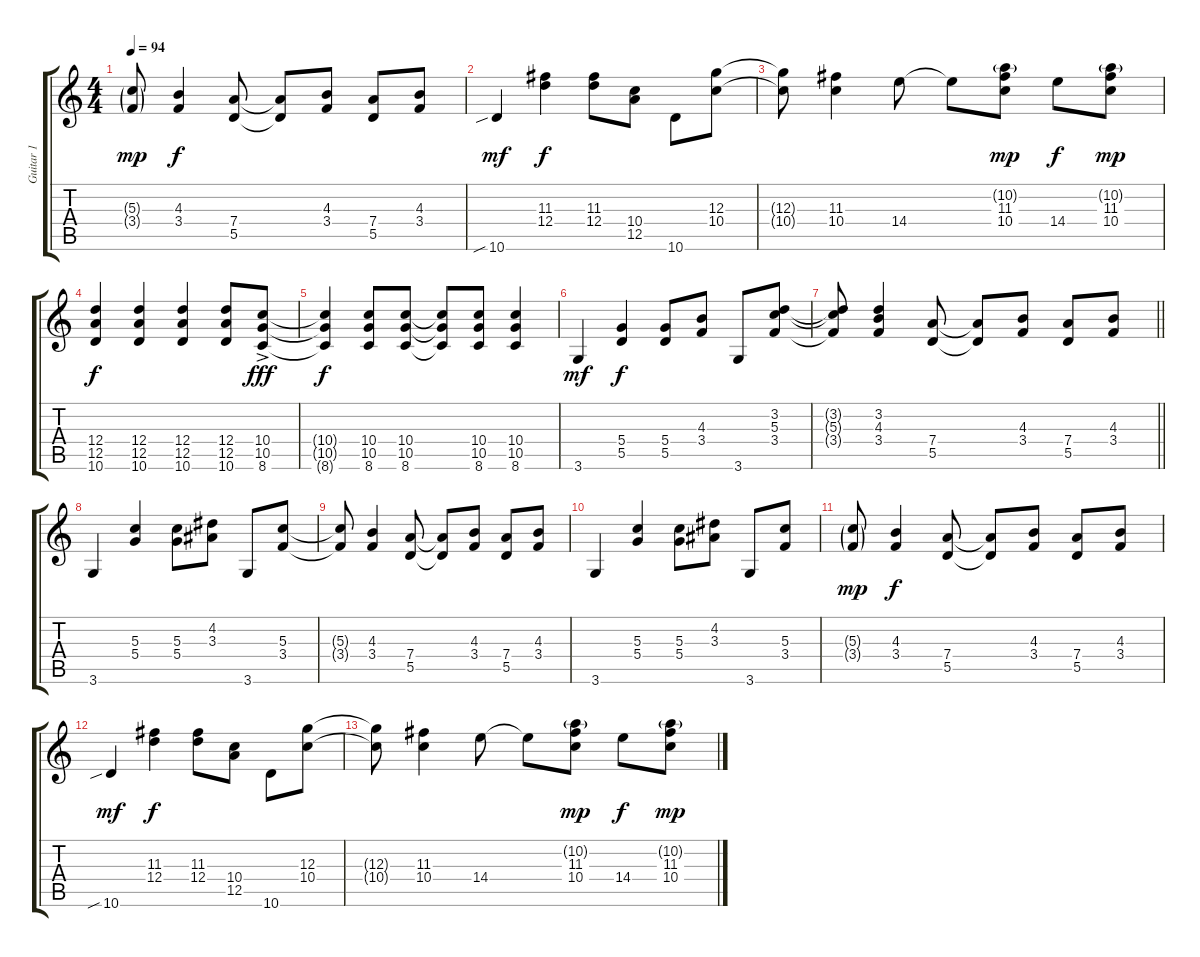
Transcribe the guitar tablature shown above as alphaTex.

\track ("Guitar 1" "Guitar 1") {instrument electricguitarclean}
\staff {score tabs}
\tuning (E4 B3 G3 D3 A2 E2) {hide}
\ts (4 4)
\tempo 94
\clef g2
\ks c
(5.3{g} 3.4{g}).8{dy mp} (4.3 3.4).4{dy f} (7.4 5.5).8 (7.4{t} 5.5{t}).8 (4.3 3.4).8 (7.4 5.5).8 (4.3 3.4).8 |
10.6{sib}.4{dy mf} (11.3 12.4).4{dy f} (11.3 12.4).8 (10.4 12.5).8 10.6.8 (12.3 10.4).8 |
(12.3{t} 10.4{t}).8 (11.3 10.4).4 14.4.8 14.4{t}.8 (10.2{g} 11.3 10.4).8{dy mp} 14.4.8{dy f} (10.2{g} 11.3 10.4).8{dy mp} |
(12.4 12.5 10.6).4{dy f} (12.4 12.5 10.6).4 (12.4 12.5 10.6).4 (12.4 12.5 10.6).8 (10.4{ac} 10.5{ac} 8.6{ac}).8{dy fff} |
(10.4{t} 10.5{t} 8.6{t}).4{dy f} (10.4 10.5 8.6).8 (10.4 10.5 8.6).8 (10.4{t} 10.5{t} 8.6{t}).8 (10.4 10.5 8.6).8 (10.4 10.5 8.6).4 |
3.6.4{dy mf} (5.4 5.5).4{dy f} (5.4 5.5).8 (4.3 3.4).8 3.6.8 (3.2 5.3 3.4).8 |
\barLineRight lightlight
(3.2{t} 5.3{t} 3.4{t}).8 (3.2 4.3 3.4).4 (7.4 5.5).8 (7.4{t} 5.5{t}).8 (4.3 3.4).8 (7.4 5.5).8 (4.3 3.4).8 |
3.6.4 (5.3 5.4).4 (5.3 5.4).8 (4.2 3.3).8 3.6.8 (5.3 3.4).8 |
(5.3{t} 3.4{t}).8 (4.3 3.4).4 (7.4 5.5).8 (7.4{t} 5.5{t}).8 (4.3 3.4).8 (7.4 5.5).8 (4.3 3.4).8 |
3.6.4 (5.3 5.4).4 (5.3 5.4).8 (4.2 3.3).8 3.6.8 (5.3 3.4).8 |
(5.3{g} 3.4{g}).8{dy mp} (4.3 3.4).4{dy f} (7.4 5.5).8 (7.4{t} 5.5{t}).8 (4.3 3.4).8 (7.4 5.5).8 (4.3 3.4).8 |
10.6{sib}.4{dy mf} (11.3 12.4).4{dy f} (11.3 12.4).8 (10.4 12.5).8 10.6.8 (12.3 10.4).8 |
(12.3{t} 10.4{t}).8 (11.3 10.4).4 14.4.8 14.4{t}.8 (10.2{g} 11.3 10.4).8{dy mp} 14.4.8{dy f} (10.2{g} 11.3 10.4).8{dy mp}
